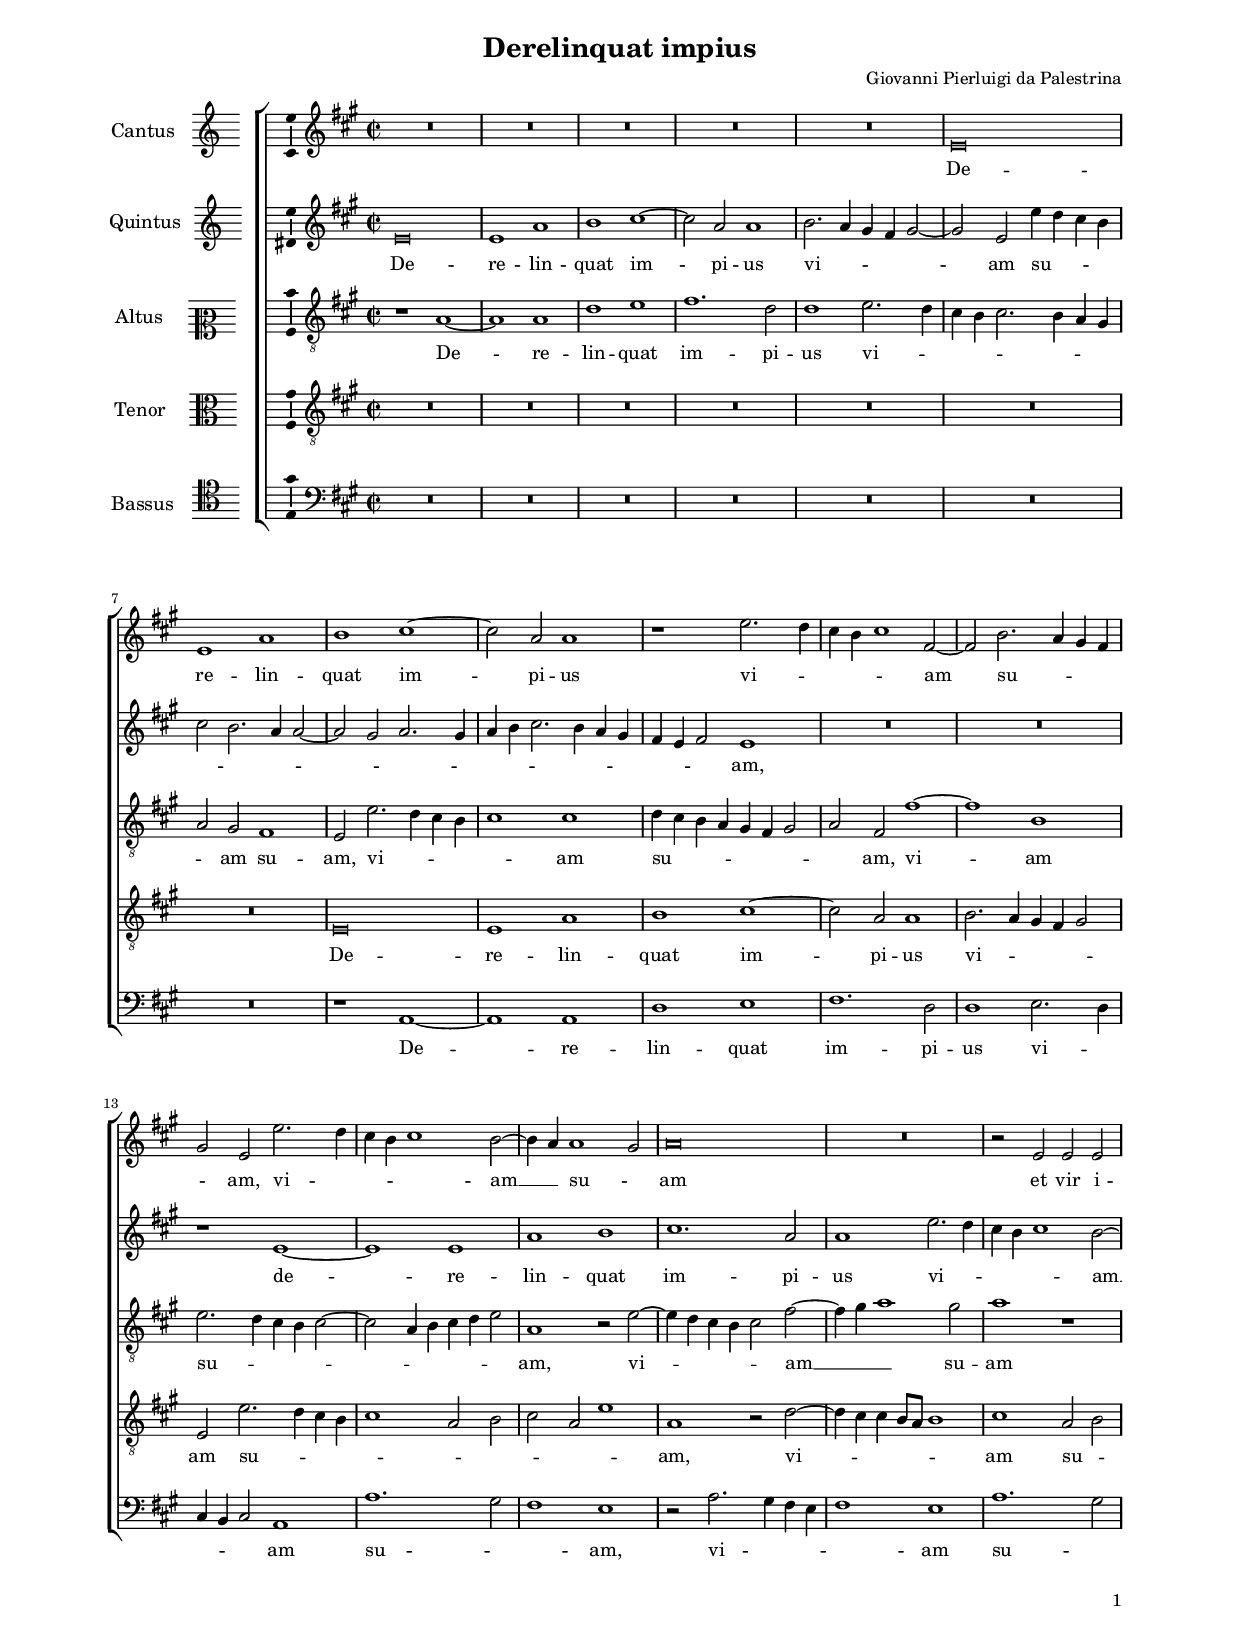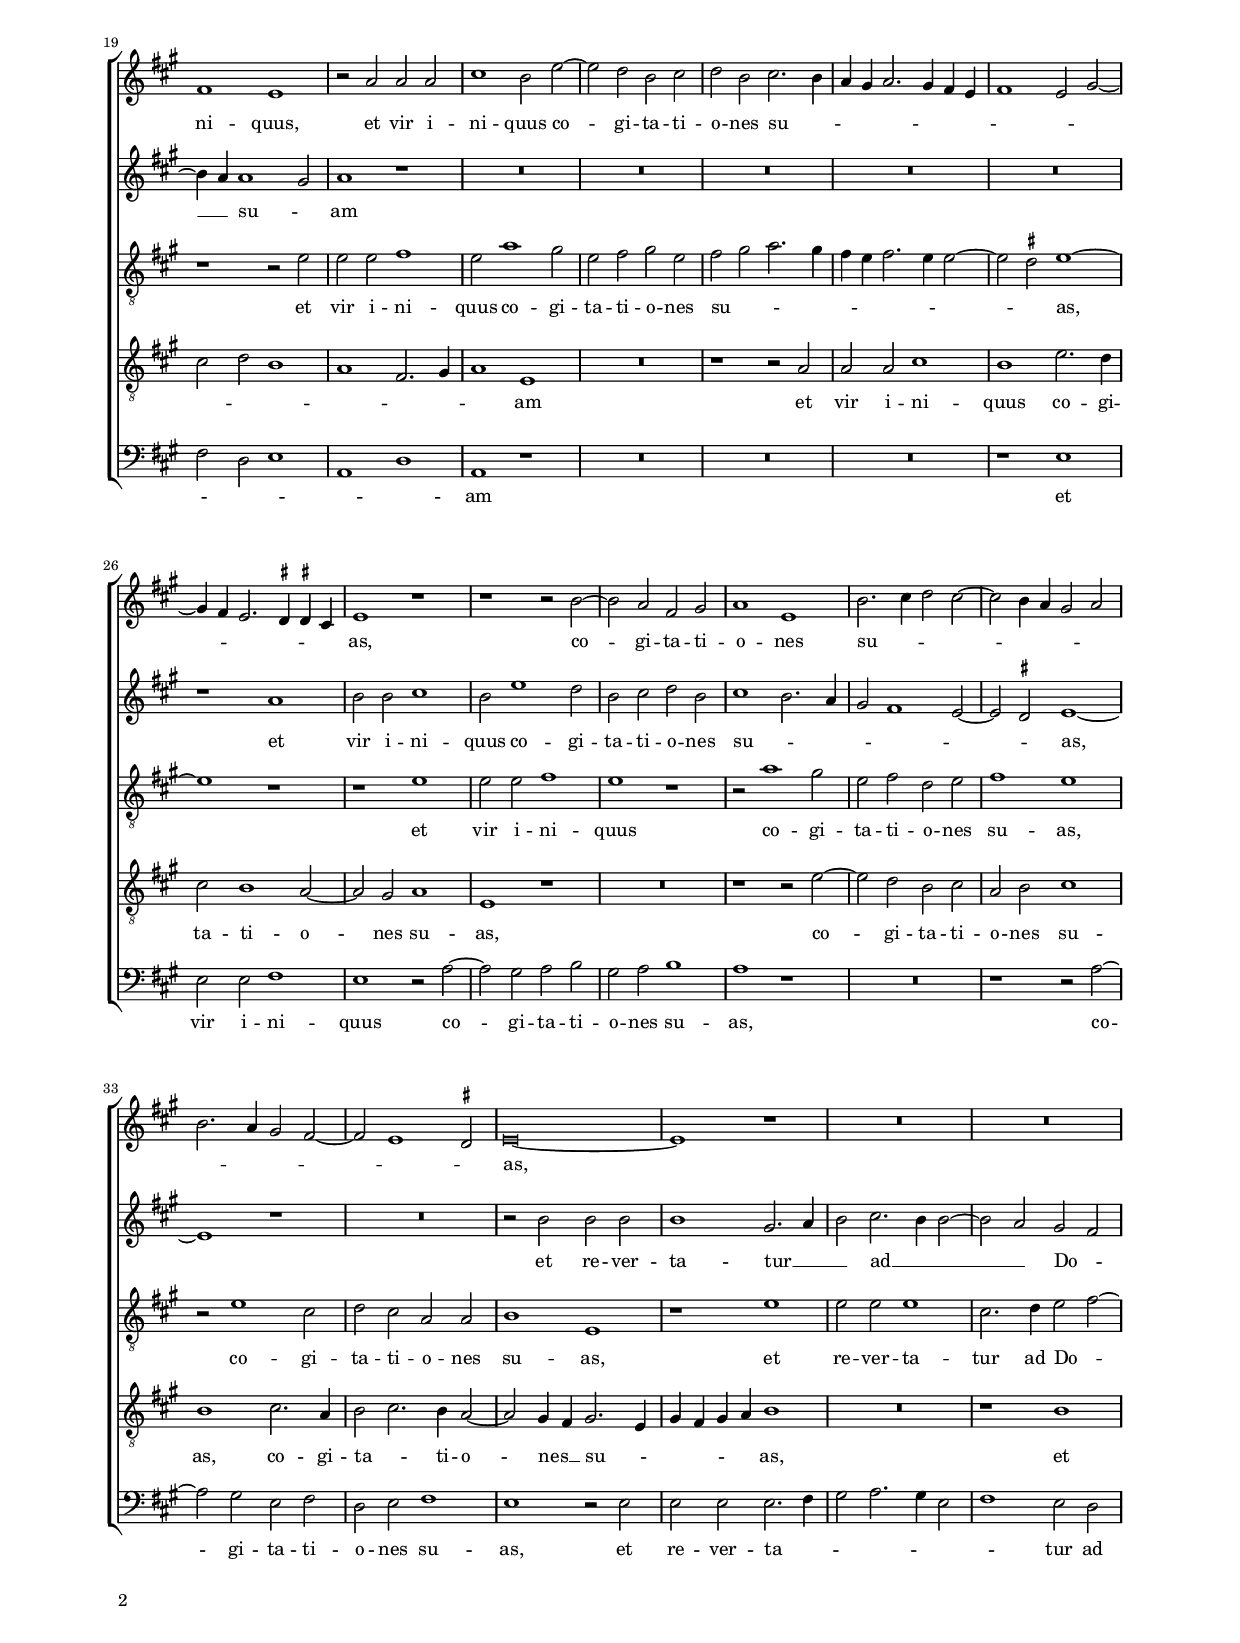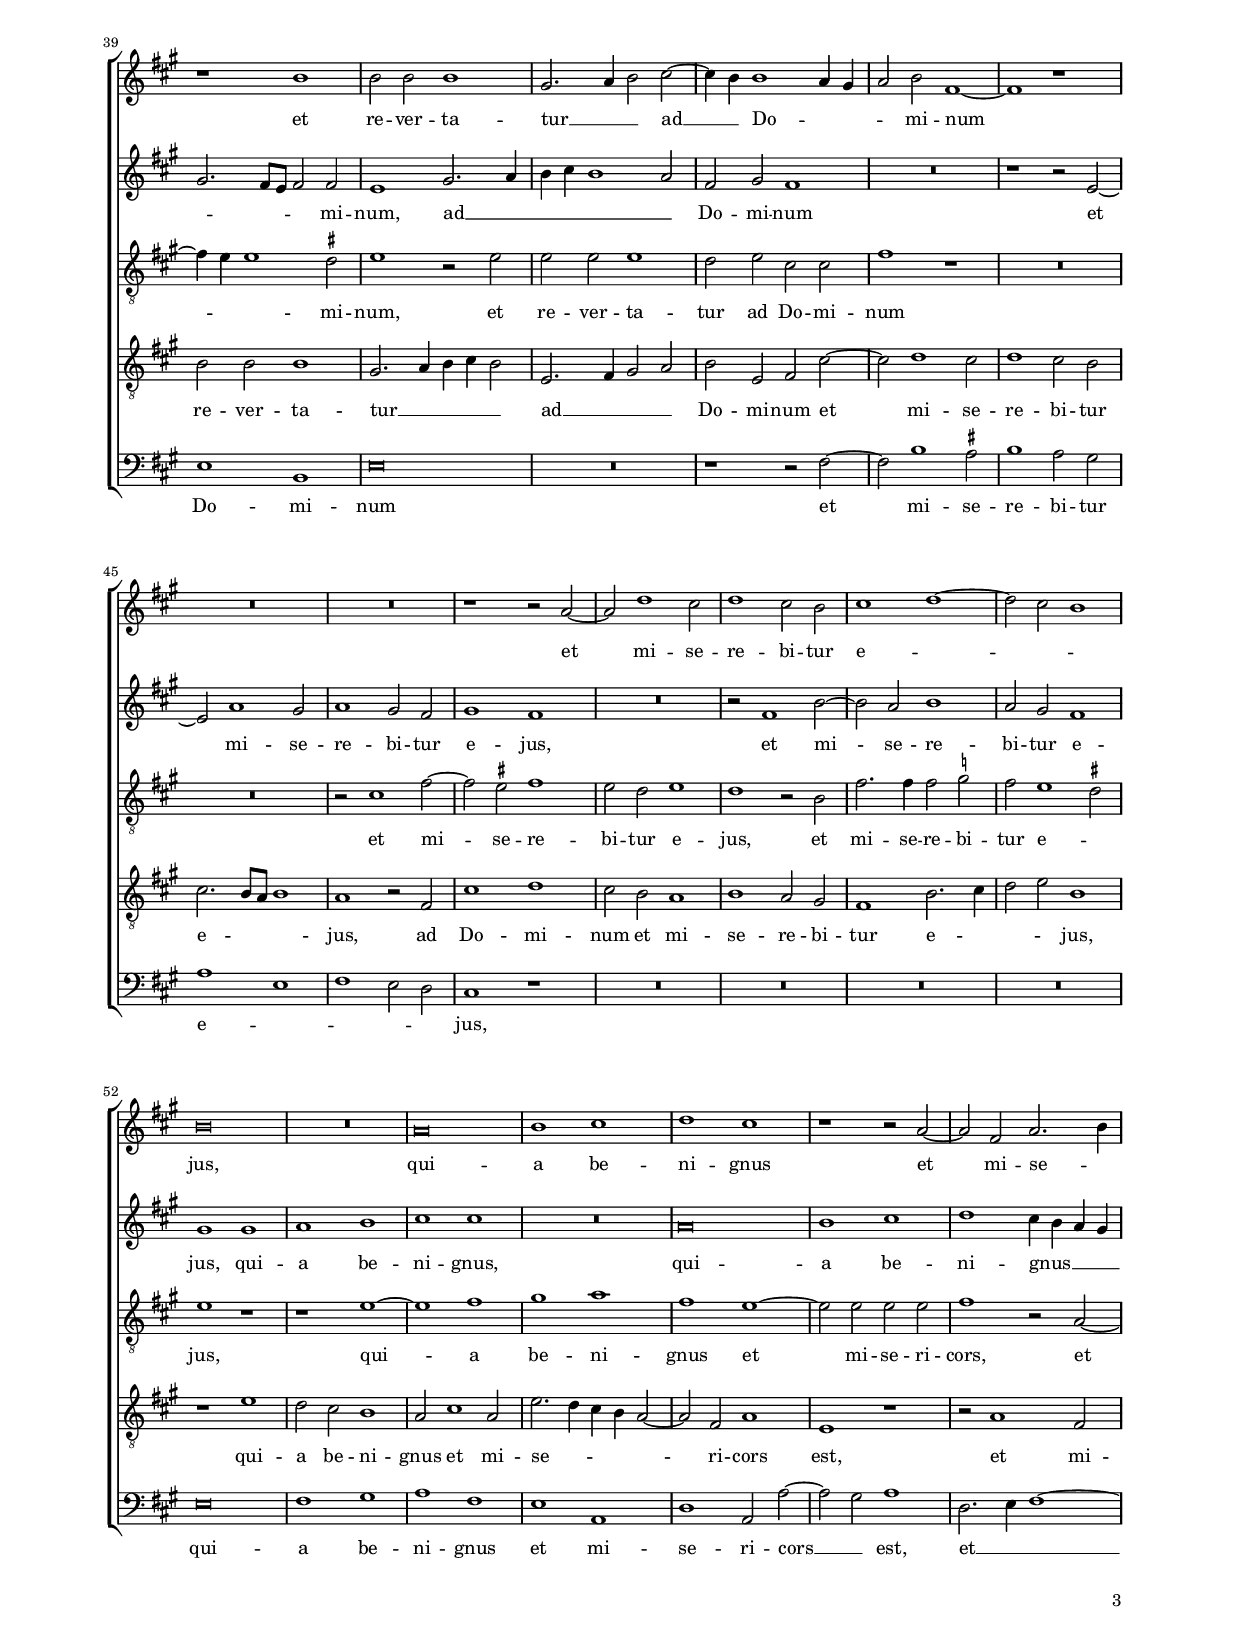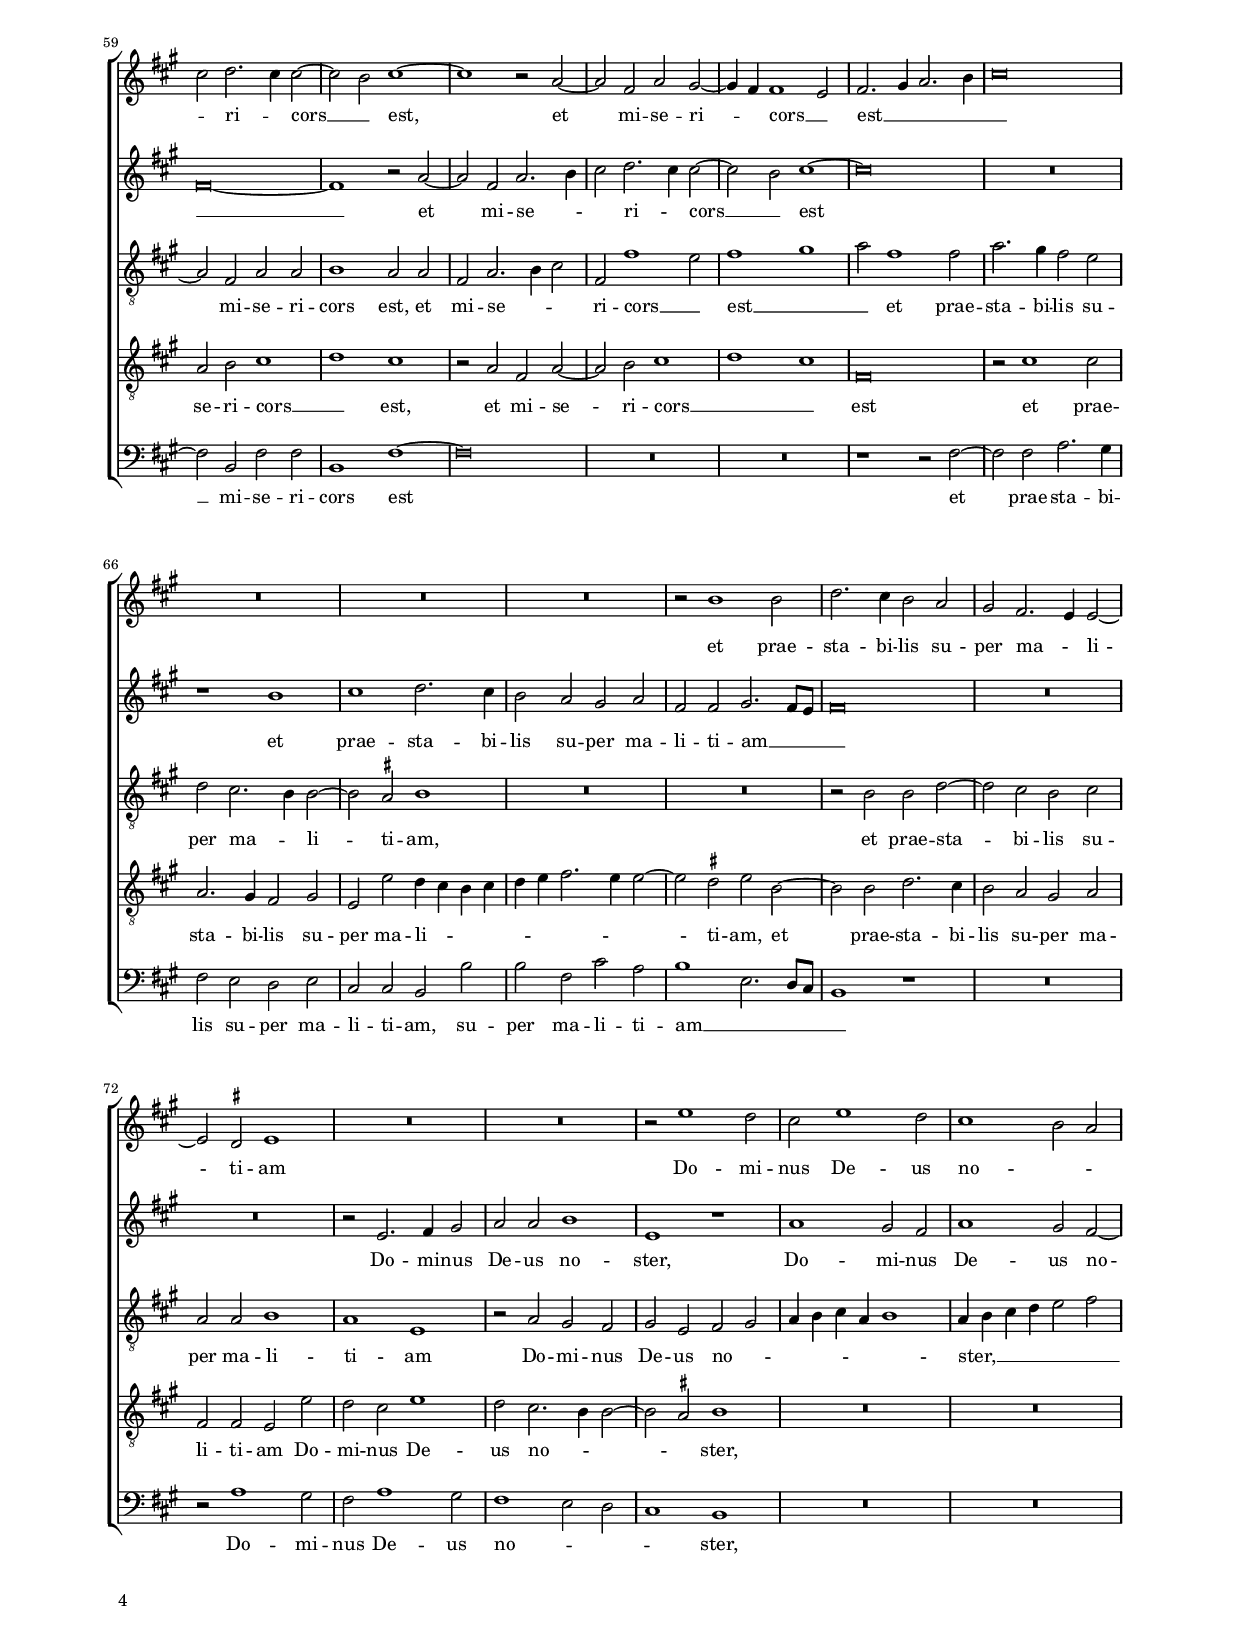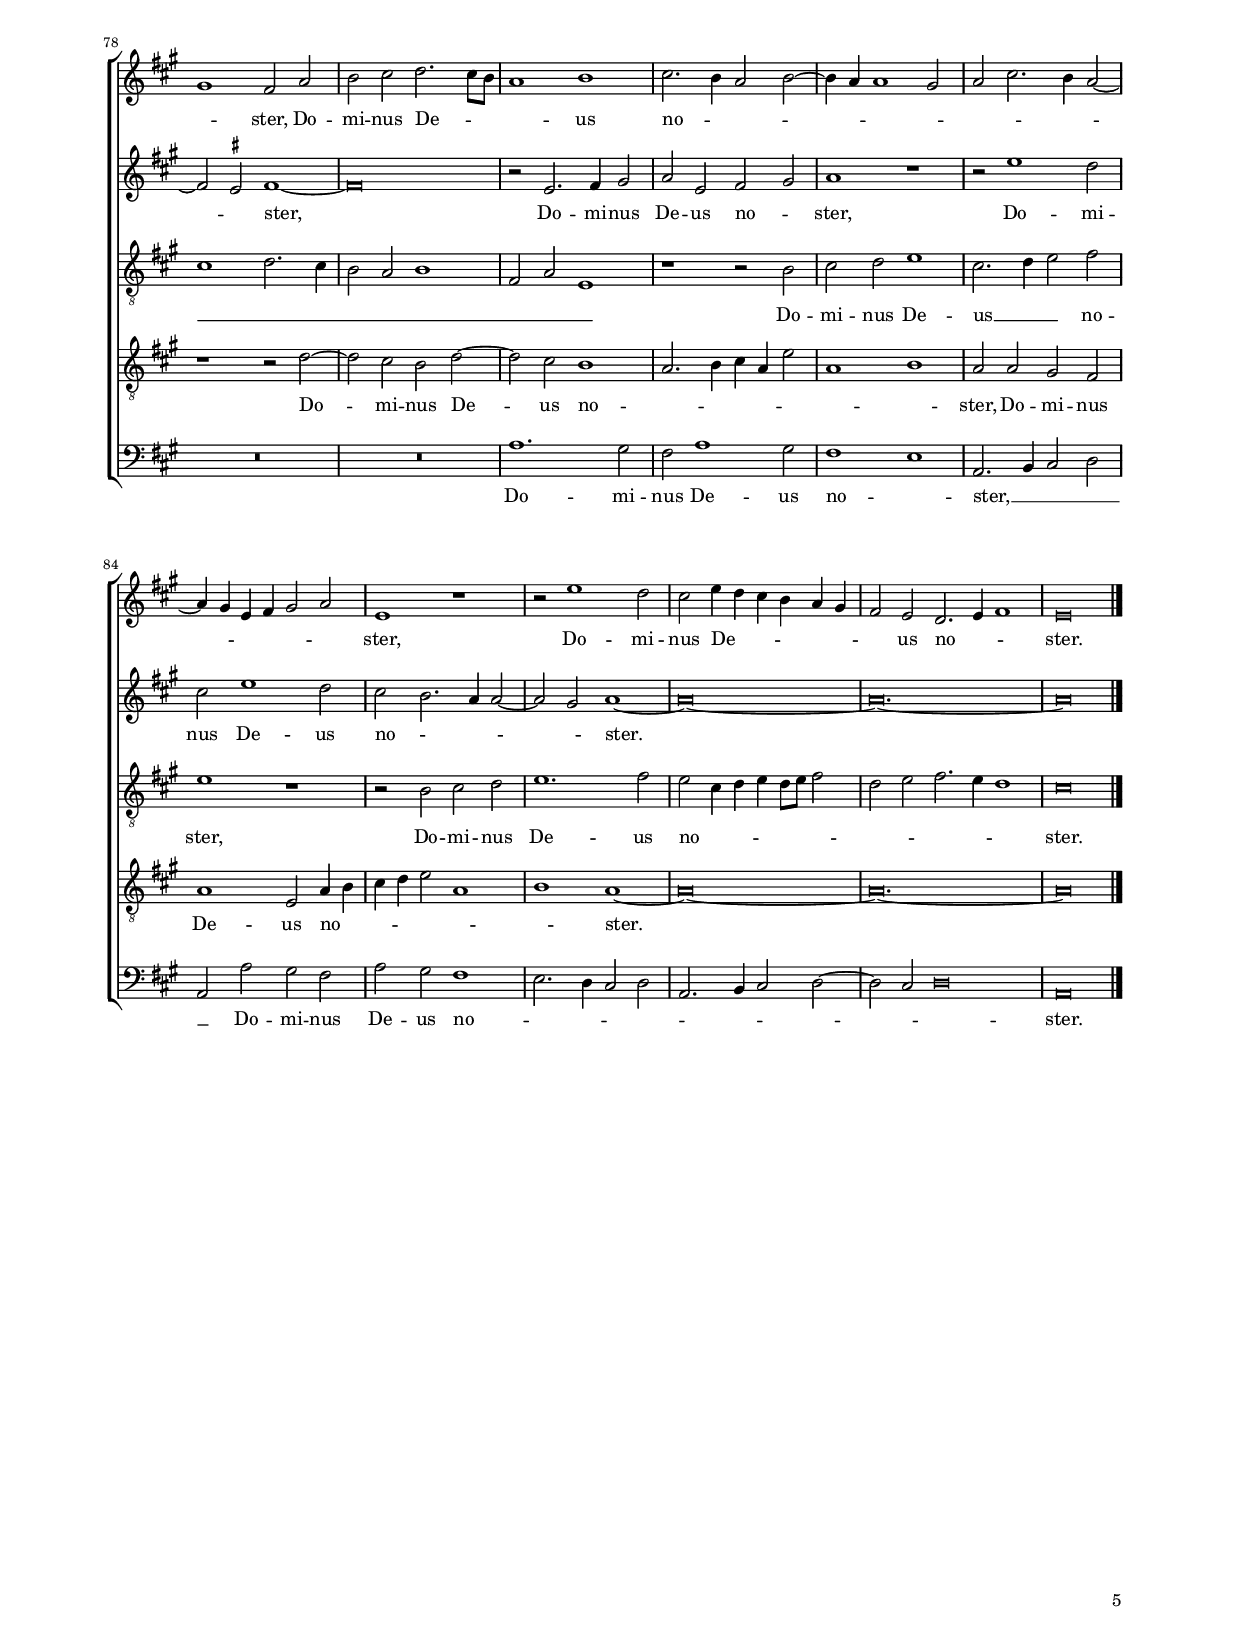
\header
{
  title="Derelinquat impius"
  composer="Giovanni Pierluigi da Palestrina"
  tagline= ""
}

\version "2.24.1"
\include "deutsch.ly"
#(set-global-staff-size 15)
% #(set-default-paper-size "letter")
#(ly:set-option 'point-and-click #f)


\paper
	{
	top-margin = 1.8 \cm
	bottom-margin = 1.2 \cm
	left-margin = 2 \cm
	right-margin = 2 \cm
	ragged-bottom = ##f
	ragged-last-bottom = ##t
	print-page-number = ##f
	system-system-spacing = #'((basic-distance . 17) (minimum-distance . 14) (padding . 7) (strechability . 150))
	oddFooterMarkup=\markup   \fill-line { "" \fromproperty #'page:page-number-string }
	evenFooterMarkup=\markup  \fill-line { \fromproperty #'page:page-number-string "" }
	last-bottom-spacing = #'((basic-distance . 12) (minimum-distance . 7) (padding . 4))
%	systems-per-page = 3
%	min-systems-per-page = 3
	markup-system-spacing.basic-distance = #12
%	print-all-headers = ##t
%	print-first-page-number = ##t
%	first-page-number = 1
	}

	
global = {
	\key c \major
	\time 2/2 \set Score.measureLength = #(ly:make-moment 2/1)
	% \time 3/1 \once \override Score.TimeSignature.style = #'single-digit \newSpacingSection
	\skip 1*2*87
	\set Score.measureLength = #(ly:make-moment 3/1)
	\skip 1*3
	\set Score.measureLength = #(ly:make-moment 2/1)
	\skip 1*2
	\bar "|."
	}

	ficta = { \once \set suggestAccidentals = ##t }

	forget = #(define-music-function (music) (ly:music?) #{
		\accidentalStyle forget
		$music
		\accidentalStyle default
		#})


incipitcantus = \markup { \score {
	{
	\set Staff.instrumentName = \markup { \fontsize #1 "Cantus" }
	\key c \major
	\clef violin
	s4 \bar ""
	}
	\layout  {
	raggedright = ##t
	indent = 1.6 \cm
	line-width = 2.4\cm
	\context { \Staff \remove Time_signature_engraver }
	\override Staff.Clef.Y-extent = #'(0 . 0)
	}} \hspace #1 }
      
      
incipitquintus = \markup { \score {
	{
	\set Staff.instrumentName = \markup { \fontsize #1 "Quintus" }
	\key c \major
	\clef violin
	s4 \bar ""
	}
	\layout  {
	raggedright = ##t
	indent = 1.6 \cm
	line-width = 2.4\cm
	\context { \Staff \remove Time_signature_engraver }
	\override Staff.Clef.Y-extent = #'(0 . 0)
	}} \hspace #1 }

      
incipitaltus = \markup { \score {
	{
	\set Staff.instrumentName = \markup { \fontsize #1 "Altus" }
	\key c \major
	\clef mezzosoprano
	s4 \bar ""
	}
	\layout  {
	raggedright = ##t
	indent = 1.6 \cm
	line-width = 2.4\cm
	\context { \Staff \remove Time_signature_engraver }
	\override Staff.Clef.Y-extent = #'(0 . 0)
	}} \hspace #1 }


incipittenor = \markup { \score {
	{
	\set Staff.instrumentName = \markup { \fontsize #1 "Tenor" }
	\key c \major
	\clef alto
	s4 \bar ""
	}
	\layout  {
	raggedright = ##t
	indent = 1.6 \cm
	line-width = 2.4\cm
	\context { \Staff \remove Time_signature_engraver }
	\override Staff.Clef.Y-extent = #'(0 . 0)
	}} \hspace #1 }
      
      
incipitbassus = \markup { \score {
	{
	\set Staff.instrumentName = \markup { \fontsize #1 "Bassus" }
	\key c \major
	\clef tenor
	s4 \bar ""
	}
	\layout  {
	raggedright = ##t
	indent = 1.6 \cm
	line-width = 2.4\cm
	\context { \Staff \remove Time_signature_engraver }
	\override Staff.Clef.Y-extent = #'(0 . 0)
	}} \hspace #1 }


cantus =  \relative c''
	{
	R\breve
	R\breve
	R\breve
	R\breve
%5
	R\breve |
	g\breve
	g1 c
	d1 e~
	e2 c c1
%10
	r1 g'2. f4 |
	e4 d e1 a,2~
	a2 d2. c4 h a
	h2 g g'2. f4
	e4 d e1 d2~
%15
	d4 c c1 h2 |
	c\breve
	R\breve
	r2 g g g
	a1 g
%20
	r2 c c c |
	e1 d2 g~
	g2 f d e
	f2 d e2. d4
	c4 h c2. h4 a g
%25
	a1 g2 h~ |
	h4 a g2. \ficta fis4 \ficta fis! e
	g1 r
	r1 r2 d'~
	d2 c a h
%30
	c1 g |
	d'2. e4 f2 e~
	e2 d4 c h2 c
	d2. c4 h2 a~
	a2 g1 \ficta fis2
%35
	g\breve~ |
	g1 r
	R\breve
	R\breve
	r1 d'
%40
	d2 d d1 |
	h2. c4 d2 e~
	e4 d d1 c4 h
	c2 d a1~
	a1 r
%45
	R\breve |
	R\breve
	r1 r2 c~
	c2 f1 e2
	f1 e2 d
%50
	e1 f~ |
	f2 e d1
	d\breve
	R\breve
	c\breve
%55
	d1 e |
	f1 e
	r1 r2 c~
	c2 a c2. d4 \pageBreak
	e2 f2. e4 e2~
%60
	e2 d e1~ |
	e1 r2 c~
	c2 a c h~
	h4 a a1 g2
	a2. h4 c2. d4
%65
	e\breve | \break \noPageBreak
	R\breve
	R\breve
	R\breve
	r2 d1 d2
%70
	f2. e4 d2 c |
	h2 a2. g4 g2~ \break \noPageBreak
	g2 \ficta fis g1
	R\breve
	R\breve
%75
	r2 g'1 f2 |
	e2 g1 f2
	e1 d2 c \pageBreak
	h1 a2 c
	d2 e f2. e8 d
%80
	c1 d |
	e2. d4 c2 d~
	d4 c c1 h2
	c2 e2. d4 c2~ \break
	c4 h g a h2 c
%85
	g1 r |
	r2 g'1 f2
	e2 g4 f e d c h
	a2 g f2. g4 a1
	g\breve |
	}


quintus =  \relative c''
	{
	g\breve
	g1 c
	d1 e~
	e2 c c1
%5
	d2. c4 h a h2~ |
	h2 g g'4 f e d
	e2 d2. c4 c2~
	c2 h c2. h4
	c4 d e2. d4 c h
%10
	a4 g a2 g1 |
	R\breve
	R\breve
	r1 g~
	g1 g
%15
	c1 d |
	e1. c2
	c1 g'2. f4
	e4 d e1 d2~
	d4 c c1 h2
%20
	c1 r |
	R\breve
	R\breve
	R\breve
	R\breve
%25
	R\breve |
	r1 c
	d2 d e1
	d2 g1 f2
	d2 e f d
%30
	e1 d2. c4 |
	h2 a1 g2~
	g2 \ficta fis g1~
	g1 r
	R\breve
%35
	r2 d' d d |
	d1 h2. c4
	d2 e2. d4 d2~
	d2 c h a
	h2. a8 g a2 a
%40
	g1 h2. c4 |
	d4 e d1 c2
	a2 h a1
	R\breve
	r1 r2 g~
%45
	g2 c1 h2 |
	c1 h2 a
	h1 a
	R\breve
	r2 a1 d2~
%50
	d2 c d1 |
	c2 h a1
	h1 h
	c1 d
	e1 e
%55
	R\breve |
	c\breve
	d1 e
	f1 e4 d c h
	a\breve~
%60
	a1 r2 c~ |
	c2 a c2. d4
	e2 f2. e4 e2~
	e2 d e1~
	e\breve
%65
	R\breve |
	r1 d
	e1 f2. e4
	d2 c h c
	a2 a h2. a8 g
%70
	a\breve |
	R\breve
	R\breve
	r2 g2. a4 h2
	c2 c d1
%75
	g,1 r |
	c1 h2 a
	c1 h2 a~
	a2 \ficta gis a1~
	a\breve
%80
	r2 g2. a4 h2 |
	c2 g a h
	c1 r
	r2 g'1 f2
	e2 g1 f2
%85
	e2 d2. c4 c2~
	c2 h c1~
	c\breve~
	c\breve.~
	c\breve |
	}


altus =  \relative c'
	{
	r1 c~
	c1 c
	f1 g
	a1. f2
%5
	f1 g2. f4 |
	e4 d e2. d4 c h
	c2 h a1
	g2 g'2. f4 e d
	e1 e
%10
	f4 e d c h a h2 |
	c2 a a'1~
	a1 d,
	g2. f4 e d e2~
	e2 c4 d e f g2
%15
	c,1 r2 g'~ |
	g4 f e d e2 a~
	a4 h c1 h2
	c1 r
	r1 r2 g
%20
	g2 g a1 |
	g2 c1 h2
	g2 a h g
	a2 h c2. h4
	a4 g a2. g4 g2~
%25
	g2 \ficta fis g1~ |
	g1 r
	r1 g
	g2 g a1
	g1 r
%30
	r2 c1 h2 |
	g2 a f g
	a1 g
	r2 g1 e2
	f2 e c c
%35
	d1 g, |
	r1 g'
	g2 g g1
	e2. f4 g2 a~
	a4 g g1 \ficta fis2
%40
	g1 r2 g |
	g2 g g1
	f2 g e e
	a1 r
	R\breve
%45
	R\breve |
	r2 e1 a2~
	a2 \ficta gis a1
	g2 f g1
	f1 r2 d
%50
	a'2. a4 a2 \ficta b |
	a2 g1 \ficta fis2
	g1 r
	r1 g1~
	g1 a
%55
	h1 c |
	a1 g~
	g2 g g g
	a1 r2 c,~
	c2 a c c
%60
	d1 c2 c |
	a2 c2. d4 e2
	a,2 a'1 g2
	a1 h
	c2 a1 a2
%65
	c2. h4 a2 g |
	f2 e2. d4 d2~
	d2 \ficta cis d1
	R\breve
	R\breve
%70
	r2 d d f~ |
	f2 e d e
	c2 c d1
	c1 g
	r2 c h a
%75
	h2 g a h |
	c4 d e c d1
	c4 d e f g2 a
	e1 f2. e4
	d2 c d1
%80
	a2 c g1 |
	r1 r2 d'
	e2 f g1
	e2. f4 g2 a
	g1 r
%85
	r2 d e f |
	g1. a2
	g2 e4 f g f8 g a2
	f2 g a2. g4 f1
	e\breve |
%90
	}


tenor  =  \relative c'
	{
	R\breve
	R\breve
	R\breve
	R\breve
%5
	R\breve |
	R\breve
	R\breve
	g\breve
	g1 c
%10
	d1 e~ |
	e2 c c1
	d2. c4 h a h2
	g2 g'2. f4 e d
	e1 c2 d
%15
	e2 c g'1 |
	c,1 r2 f~
	f4 e e d8 c d1
	e1 c2 d
	e2 f d1
%20
	c1 a2. h4 |
	c1 g
	R\breve
	r1 r2 c
	c2 c e1
%25
	d1 g2. f4 |
	e2 d1 c2~
	c2 h c1
	g1 r
	R\breve
%30
	r1 r2 g'~ |
	g2 f d e
	c2 d e1
	d1 e2. c4
	d2 e2. d4 c2~
%35
	c2 h4 a h2. g4 |
	h4 a h c d1
	R\breve
	r1 d
	d2 d d1
%40
	h2. c4 d e d2 |
	g,2. a4 h2 c
	d2 g, a e'~
	e2 f1 e2
	f1 e2 d
%45
	e2. d8 c d1 |
	c1 r2 a
	e'1 f
	e2 d c1
	d1 c2 h
%50
	a1 d2. e4 |
	f2 g d1
	r1 g
	f2 e d1
	c2 e1 c2
%55
	g'2. f4 e d c2~ |
	c2 a c1
	g1 r
	r2 c1 a2
	c2 d e1
%60
	f1 e |
	r2 c a c~
	c2 d e1
	f1 e
	a,\breve
%65
	r2 e'1 e2 |
	c2. h4 a2 h
	g2 g' f4 e d e
	f4 g a2. g4 g2~
	g2 \ficta fis g d~
%70
	d2 d f2. e4 |
	d2 c h c
	a2 a g g'
	f2 e g1
	f2 e2. d4 d2~
%75
	d2 \ficta cis d1 |
	R\breve
	R\breve
	r1 r2 f~
	f2 e d f~
%80
	f2 e d1 |
	c2. d4 e c g'2
	c,1 d
	c2 c h a
	c1 g2 c4 d
%85
	e4 f g2 c,1 
	d1 c~
	c\breve~
	c\breve.~
	c\breve |
	}


bassus  =  \relative c
	{
	R\breve
	R\breve
	R\breve
	R\breve
%5
	R\breve |
	R\breve
	R\breve
	r1 c~
	c1 c
%10
	f1 g |
	a1. f2
	f1 g2. f4
	e4 d e2 c1
	c'1. h2
%15
	a1 g |
	r2 c2. h4 a g
	a1 g
	c1. h2
	a2 f g1
%20
	c,1 f |
	c1 r
	R\breve
	R\breve
	R\breve
%25
	r1 g' |
	g2 g a1
	g1 r2 c~
	c2 h c d
	h2 c d1
%30
	c1 r |
	R\breve
	r1 r2 c~
	c2 h g a
	f2 g a1
%35
	g1 r2 g |
	g2 g g2. a4
	h2 c2. h4 g2
	a1 g2 f
	g1 d
%40
	g\breve |
	R\breve
	r1 r2 a~
	a2 d1 \ficta cis2
	d1 c2 h
%45
	c1 g |
	a1 g2 f
	e1 r
	R\breve
	R\breve
%50
	R\breve |
	R\breve
	g\breve
	a1 h
	c1 a
%55
	g1 c, |
	f1 c2 c'~
	c2 h c1
	f,2. g4 a1~
	a2 d, a' a
%60
	d,1 a'~ |
	a\breve
	R\breve
	R\breve
	r1 r2 a~
%65
	a2 a c2. h4 |
	a2 g f g
	e2 e d d'
	d2 a e' c
	d1 g,2. f8 e
%70
	d1 r |
	R\breve
	r2 c'1 h2
	a2 c1 h2
	a1 g2 f
%75
	e1 d |
	R\breve
	R\breve
	R\breve
	R\breve
%80
	c'1. h2 |
	a2 c1 h2
	a1 g
	c,2. d4 e2 f
	c2 c' h a
%85
	c2 h a1 |
	g2. f4 e2 f
	c2. d4 e2 f2~
	f2 e f\breve
	c\breve |
	}


lyricscantus = \lyricmode {
	De -- re -- lin -- quat im -- pi -- us vi -- _ _ _ _ am su -- _ _ _ _ am,
	vi -- _ _ _ _ am __ _ su -- _ am
	et vir i -- ni -- quus,
	et vir i -- ni -- quus co -- gi -- ta -- ti -- o -- nes su -- _ _ _ _ _ _ _ _ _ _ _ _ _ _ _ as,
	co -- gi -- ta -- ti -- o -- nes su -- _ _ _ _ _ _ _ _ _ _ _ _ _ as,
	et re -- ver -- ta -- tur __ _ _ ad __ _ Do -- _ _ _ mi -- num
	et mi -- se -- re -- bi -- tur e -- _ _ _ jus,
	qui -- a be -- ni -- gnus et mi -- se -- _ _ ri -- _ cors __ _ est,
	et mi -- se -- ri -- _ cors __ _ est __ _ _ _ _
	et prae -- sta -- bi -- lis su -- per ma -- _ li -- ti -- am
	Do -- mi -- nus De -- us  no -- _ _ _ ster,
	Do -- mi -- nus De -- _ _ _ us  no -- _ _ _ _ _ _ _ _ _ _ _ _ _ _ _ ster,
	Do -- mi -- nus De -- _ _ _ _ _ _ us  no -- _ _ ster.
	}


lyricsquintus = \lyricmode {
	De -- re -- lin -- quat im -- pi -- us vi -- _ _ _ _ am su -- _ _ _ _ _ _ _ _ _ _ _ _ _ _ _ _ _ _ _ am,
	de -- re -- lin -- quat im -- pi -- us vi -- _ _ _ _ am __ _ su -- _ am
	et vir i -- ni -- quus co -- gi -- ta -- ti -- o -- nes su -- _ _ _ _ _ _ as,
	et re -- ver -- ta -- tur __ _ _ ad __ _ _ _ Do -- _ _ _ _ _ mi -- num,
	ad __ _ _ _ _ _ Do -- mi -- num
	et mi -- se -- re -- bi -- tur e -- jus,
	et mi -- se -- re -- bi -- tur e -- jus,
	qui -- a be -- ni -- gnus,
	qui -- a be -- ni -- gnus __ _ _ _ _
	et mi -- se -- _ _ ri -- _ cors __ _ est
	et prae -- sta -- bi -- lis su -- per ma -- li -- ti -- am __ _ _ _
	Do -- mi -- nus De -- us  no -- ster,
	Do -- mi -- nus De -- us  no -- _ ster,
	Do -- mi -- nus De -- us  no -- _ ster,
	Do -- mi -- nus De -- us  no -- _ _ _ _ ster.
	}


lyricsaltus = \lyricmode {
	De -- re -- lin -- quat im -- pi -- us vi -- _ _ _ _ _ _ _ _ am su -- am,
	vi -- _ _ _ _ am su -- _ _ _ _ _ _ _ am,
	vi -- am su -- _ _ _ _ _ _ _ _ _ am,
	vi -- _ _ _ _ am __ _ _ su -- am
	et vir i -- ni -- quus co -- gi -- ta -- ti -- o -- nes su -- _ _ _ _ _ _ _ _ _ as,
	et vir i -- ni -- quus co -- gi -- ta -- ti -- o -- nes su -- as,
	co -- gi -- ta -- ti -- o -- nes su -- as,
	et re -- ver -- ta -- tur ad Do -- _ _ _ mi -- num,
	et re -- ver -- ta -- tur ad Do -- mi -- num
	et mi -- se -- re -- bi -- tur e -- jus,
	et mi -- se -- re -- bi -- tur e -- _ jus,
	qui -- a be -- ni -- gnus et mi -- se -- ri -- cors,
	et mi -- se -- ri -- cors est,
	et mi -- se -- _ _ ri -- cors __ _ est __ _ _
	et prae -- sta -- bi -- lis su -- per ma -- _ li -- ti -- am,
	et prae -- sta -- bi -- lis su -- per ma -- li -- ti -- am
	Do -- mi -- nus De -- us  no -- _ _ _ _ _ _ ster, __ _ _ _ _ _ _ _ _ _ _ _ _ _ _
	Do -- mi -- nus De -- us  __ _ _ no -- ster,
	Do -- mi -- nus De -- us  no -- _ _ _ _ _ _ _ _ _ _ _ ster.
	}


lyricstenor = \lyricmode {
	De -- re -- lin -- quat im -- pi -- us vi -- _ _ _ _ am su -- _ _ _ _ _ _ _ _ _ am,
	vi -- _ _ _ _ _ am su -- _ _ _ _ _ _ _ _ am
	et vir i -- ni -- quus co -- gi -- ta -- ti -- o -- nes su -- as,
	co -- gi -- ta -- ti -- o -- nes su -- as,
	co -- gi -- ta -- _ ti -- o -- nes __ _ su -- _ _ _ _ _ as,
	et re -- ver -- ta -- tur __ _ _ _ _ ad __ _ _ _ Do -- mi -- num
	et mi -- se -- re -- bi -- tur e -- _ _ _ jus,
	ad Do -- mi -- num
	et mi -- se -- re -- bi -- tur e -- _ _ _ jus,
	qui -- a be -- ni -- gnus
	et mi -- se -- _ _ _ _ ri -- cors est,
	et mi -- se -- ri -- cors __ _ est,
	et mi -- se -- ri -- cors __ _ _ est
	et prae -- sta -- bi -- lis su -- per ma -- li -- _ _ _ _ _ _ _ _ ti -- am,
	et prae -- sta -- bi -- lis su -- per ma -- li -- ti -- am
	Do -- mi -- nus De -- us  no -- _ _ _ ster,
	Do -- mi -- nus De -- us  no -- _ _ _ _ _ _ _ ster,
	Do -- mi -- nus De -- us  no -- _ _ _ _ _ _ ster.
	}


lyricsbassus = \lyricmode {
	De -- re -- lin -- quat im -- pi -- us vi -- _ _ _ _ am su -- _ _ am,
	vi -- _ _ _ _ am su -- _ _ _ _ _ _ am
	et vir i -- ni -- quus co -- gi -- ta -- ti -- o -- nes su -- as,
	co -- gi -- ta -- ti -- o -- nes su -- as,
	et re -- ver -- ta -- _ _ _ _ _ _ tur ad Do -- mi -- num
	et mi -- se -- re -- bi -- tur e -- _ _ _ _ jus,
	qui -- a be -- ni -- gnus
	et mi -- se -- ri -- cors __ _ est,
	et __ _ _ mi -- se -- ri -- cors est
	et prae -- sta -- bi -- lis su -- per ma -- li -- ti -- am,
	su -- per ma -- li -- ti -- am __ _ _ _ _
	Do -- mi -- nus De -- us  no -- _ _ _ ster,
	Do -- mi -- nus De -- us  no -- _ ster, __ _ _ _ _
	Do -- mi -- nus De -- us  no -- _ _ _ _ _ _ _ _ _ _ ster.
	}


\score
{  
	\transpose c a, {
	\new ChoirStaff \with { \override StaffGrouper.staff-staff-spacing.basic-distance = #12 }
	<<

	\new Staff << \global
	\new Voice="v1" {
		\set Staff.instrumentName=\incipitcantus
%		\set Staff.instrumentName= "S"
		\set Staff.midiInstrument = "reed organ"
		\clef violin
		\cantus }
	\new Lyrics \lyricsto "v1" {\lyricscantus }
	>>


	\new Staff << \global
	\new Voice="v5" {
		\set Staff.instrumentName=\incipitquintus
%		\set Staff.instrumentName= "Q"
		\set Staff.midiInstrument = "reed organ"
		\clef violin
		\quintus}
	\new Lyrics \lyricsto "v5" {\lyricsquintus }
	>>


	\new Staff << \global
	\new Voice="v2" {
		\set Staff.instrumentName=\incipitaltus
%		\set Staff.instrumentName= "A"
		\set Staff.midiInstrument = "reed organ"
		\clef "G_8"
		\altus}
	\new Lyrics \lyricsto "v2" {\lyricsaltus }
	>>


	\new Staff << \global
	\new Voice="v3" {
		\set Staff.instrumentName=\incipittenor
%		\set Staff.instrumentName= "T"
		\set Staff.midiInstrument = "reed organ"
		\clef "G_8"
		\tenor }
	\new Lyrics \lyricsto "v3" {\lyricstenor }
	>>


	\new Staff << \global
	\new Voice="v4" {
		\set Staff.instrumentName=\incipitbassus
%		\set Staff.instrumentName= "B"
		\set Staff.midiInstrument = "reed organ"
		\clef bass 
		\bassus }
	\new Lyrics \lyricsto "v4" {\lyricsbassus}
	>>

	>>
	} % transpose

	\layout
	{
	indent = 2.5\cm
	\context { \Lyrics \override VerticalAxisGroup.nonstaff-relatedstaff-spacing.padding = #1.5 }
%	\context { \Lyrics \override LyricText.font-size = #1 }
	\context { \Staff \override TimeSignature.break-visibility = #end-of-line-invisible }
	\context { \Staff \consists Ambitus_engraver }
	\context { \Score \override BarNumber.padding = #2 }
	\context { \Voice \override NoteHead.style = #'baroque }
	}

\midi
	{
    	\tempo 2 = 90
	}

}


% EOF
